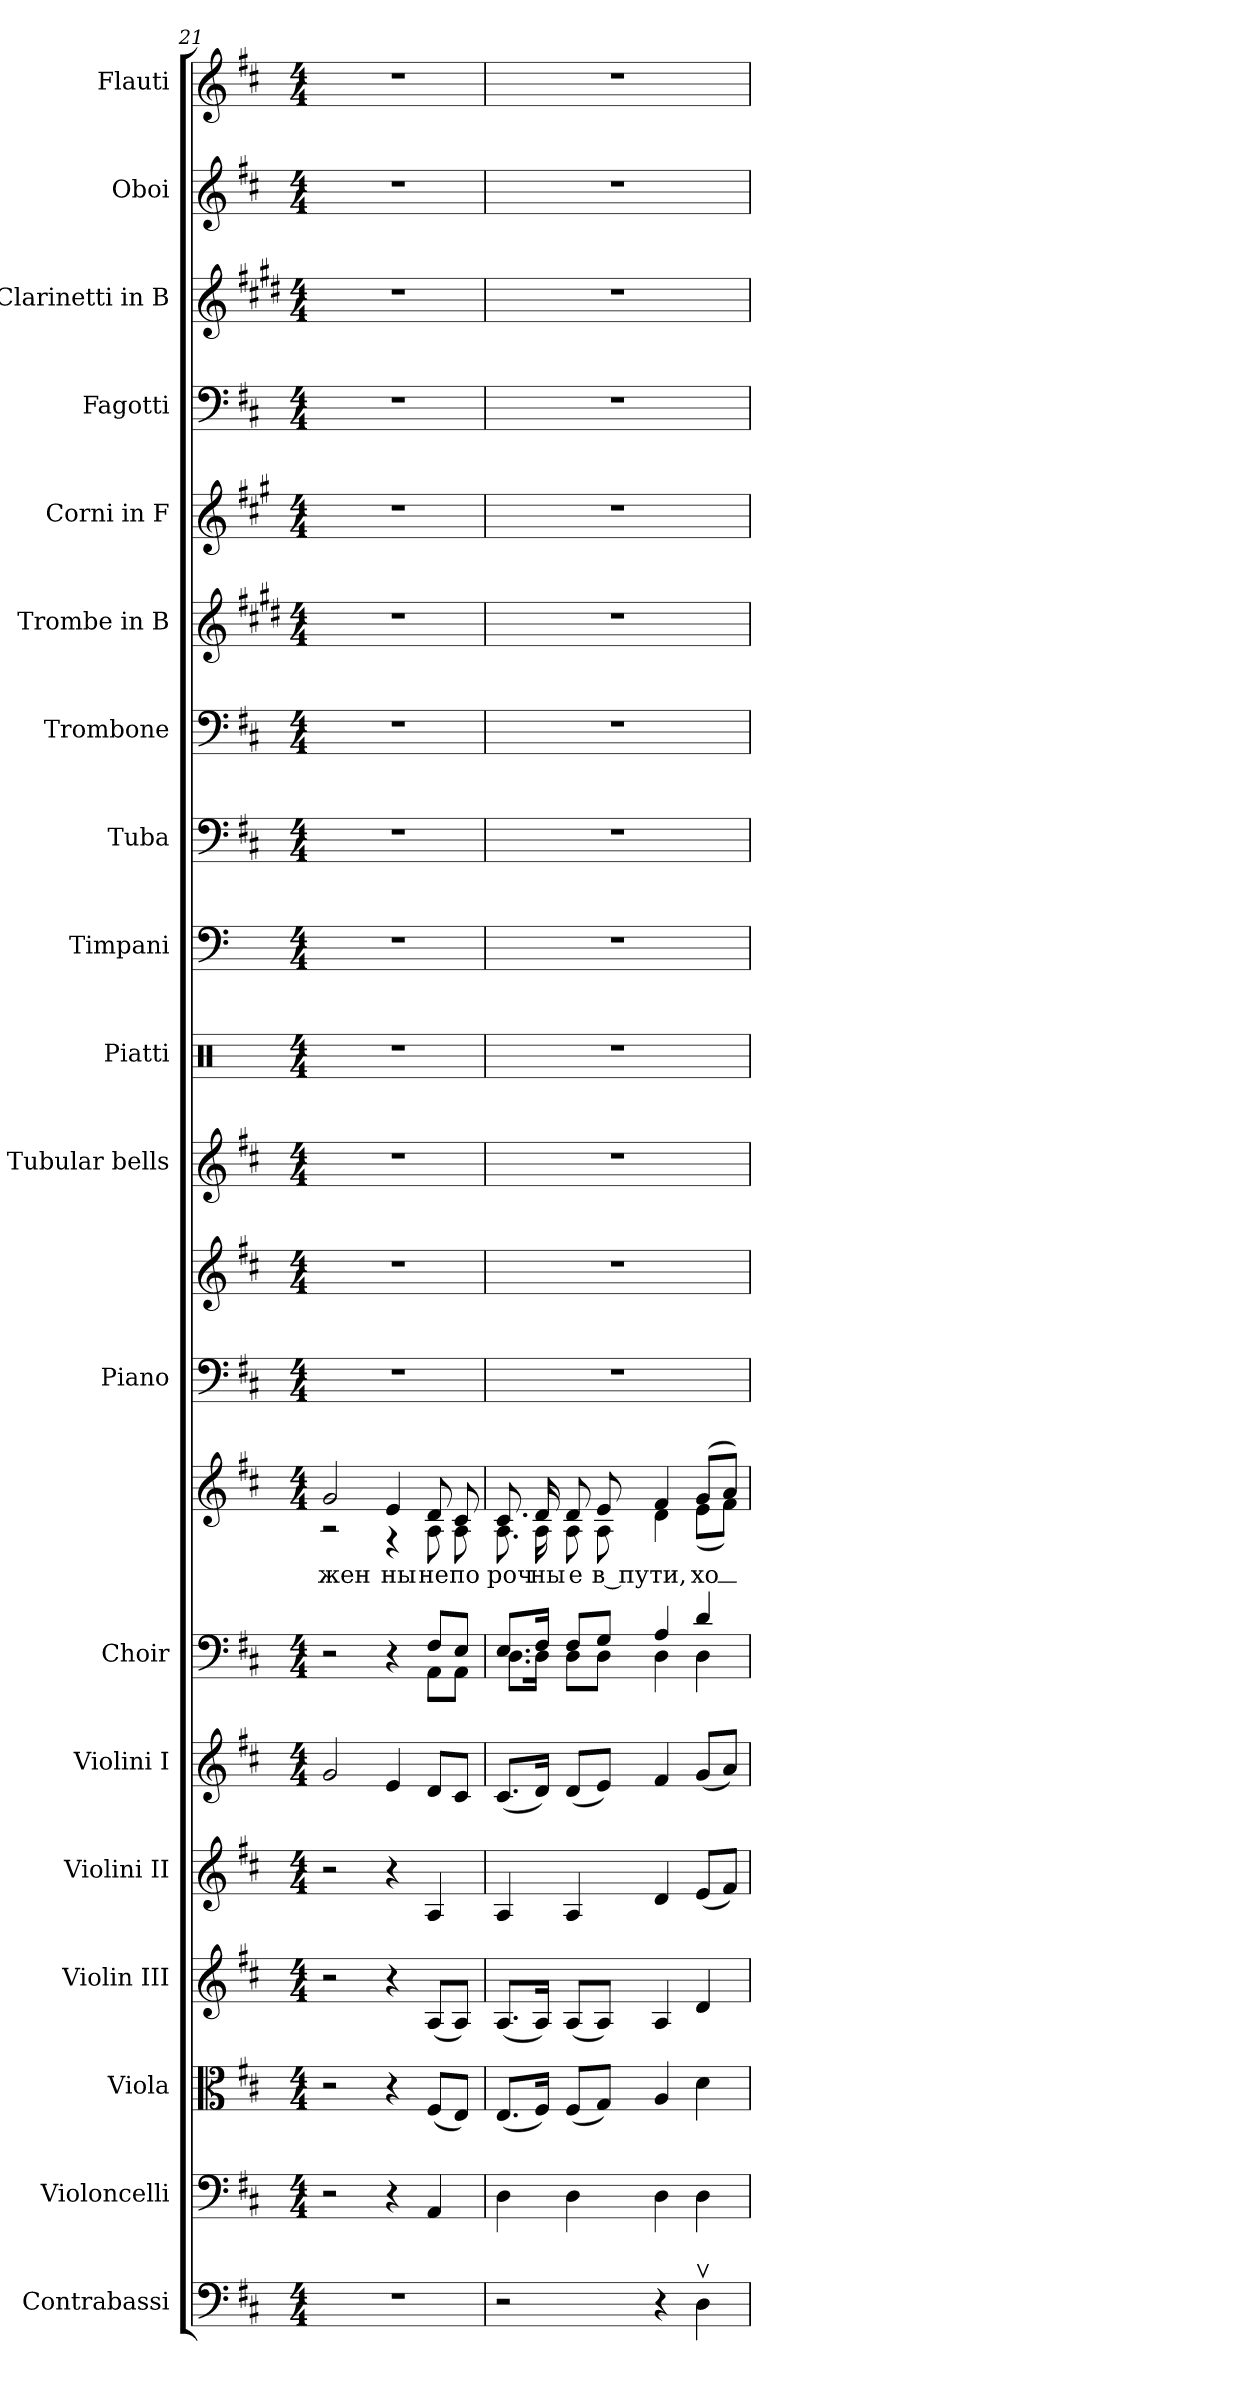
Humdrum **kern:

**kern	**kern	**kern	**kern	**kern	**kern	**kern	**kern	**text	**kern	**kern	**kern	**kern	**kern	**kern	**kern	**kern	**kern	**kern	**kern	**kern	**kern
*part19	*part18	*part17	*part16	*part15	*part14	*part13	*part13	*part13	*part12	*part12	*part11	*part10	*part9	*part8	*part7	*part6	*part5	*part4	*part3	*part2	*part1
*staff21	*staff20	*staff19	*staff18	*staff17	*staff16	*staff15	*staff14	*staff14	*staff13	*staff12	*staff11	*staff10	*staff9	*staff8	*staff7	*staff6	*staff5	*staff4	*staff3	*staff2	*staff1
*I"Contrabassi	*I"Violoncelli	*I"Viola	*I"Violin III	*I"Violini II	*I"Violini I	*I"Choir	*	*	*I"Piano	*	*I"Tubular bells	*I"Piatti	*I"Timpani	*I"Tuba	*I"Trombone	*I"Trombe in B	*I"Corni in F	*I"Fagotti	*I"Clarinetti in B	*I"Oboi	*I"Flauti
*	*	*	*I'Vln. II	*	*	*	*	*	*	*	*	*	*	*	*	*	*	*	*	*	*
*clefF4	*clefF4	*clefC3	*clefG2	*clefG2	*clefG2	*clefF4	*clefG2	*	*clefF4	*clefG2	*clefG2	*clefX	*clefF4	*clefF4	*clefF4	*clefG2	*clefG2	*clefF4	*clefG2	*clefG2	*clefG2
*ITrd7c12	*	*	*	*	*	*	*	*	*	*	*	*	*	*	*	*ITrd1c2	*ITrd4c7	*	*ITrd1c2	*	*
*k[f#c#]	*k[f#c#]	*k[f#c#]	*k[f#c#]	*k[f#c#]	*k[f#c#]	*k[f#c#]	*k[f#c#]	*	*k[f#c#]	*k[f#c#]	*k[f#c#]	*k[]	*k[]	*k[f#c#]	*k[f#c#]	*k[f#c#]	*k[f#c#]	*k[f#c#]	*k[f#c#]	*k[f#c#]	*k[f#c#]
*D:	*D:	*D:	*D:	*D:	*D:	*D:	*D:	*	*D:	*D:	*D:	*C:	*C:	*D:	*D:	*D:	*D:	*D:	*D:	*D:	*D:
*M4/4	*M4/4	*M4/4	*M4/4	*M4/4	*M4/4	*M4/4	*M4/4	*	*M4/4	*M4/4	*M4/4	*M4/4	*M4/4	*M4/4	*M4/4	*M4/4	*M4/4	*M4/4	*M4/4	*M4/4	*M4/4
=21	=21	=21	=21	=21	=21	=21	=21	=21	=21	=21	=21	=21	=21	=21	=21	=21	=21	=21	=21	=21	=21
*	*	*	*	*	*	*^	*	*	*	*	*	*	*	*	*	*	*	*	*	*	*
!	!	!	!	!	!	!	!	!	!LO:LY:a:color=#000000	!	!	!	!	!	!	!	!	!	!	!	!	!
*	*	*	*	*	*	*	*	*^	*	*	*	*	*	*	*	*	*	*	*	*	*	*
1r	2r	2r	2r	2r	2gi/	2r	2ryy	2gi/	2r	жен_	1r	1r	1r	1r	1r	1r	1r	1r	1r	1r	1r	1r	1r
!	!	!	!	!	!	!	!	!	!	!LO:LY:a:color=#000000	!	!	!	!	!	!	!	!	!	!	!	!	!
.	4r	4r	4r	4r	4ei/	4r	4ryy	4ei/	4r	ны	.	.	.	.	.	.	.	.	.	.	.	.	.
!	!	!	!	!	!	!	!	!	!	!LO:LY:b:color=#000000	!	!	!	!	!	!	!	!	!	!	!	!	!
.	4AAi/	(8F#i/L	(8Ai/L	4Ai/	8di/L	8F#i/L	8AAi\L	8di/	8Ai\	не_	.	.	.	.	.	.	.	.	.	.	.	.	.
!	!	!	!	!	!	!	!	!	!	!LO:LY:b:color=#000000	!	!	!	!	!	!	!	!	!	!	!	!	!
.	.	8Ei/J)	8Ai/J)	.	8c#i/J	8Ei/J	8AAi\J	8c#i/	8Ai\	по_	.	.	.	.	.	.	.	.	.	.	.	.	.
=22	=22	=22	=22	=22	=22	=22	=22	=22	=22	=22	=22	=22	=22	=22	=22	=22	=22	=22	=22	=22	=22	=22	=22
!	!	!	!	!	!	!	!	!	!	!LO:LY:b:color=#000000	!	!	!	!	!	!	!	!	!	!	!	!	!
2r	4Di\	(8.Ei/L	(8.Ai/L	4Ai/	(8.c#i/L	8.Ei/L	8.Di\L	8.c#i/	8.Ai\	роч_	1r	1r	1r	1r	1r	1r	1r	1r	1r	1r	1r	1r	1r
!	!	!	!	!	!	!	!	!	!	!LO:LY:b:color=#000000	!	!	!	!	!	!	!	!	!	!	!	!	!
.	.	16F#i/Jk)	16Ai/Jk)	.	16di/Jk)	16F#i/Jk	16Di\Jk	16di/	16Ai\	ны_	.	.	.	.	.	.	.	.	.	.	.	.	.
!	!	!	!	!	!	!	!	!	!	!LO:LY:b:color=#000000	!	!	!	!	!	!	!	!	!	!	!	!	!
.	4Di\	(8F#i/L	(8Ai/L	4Ai/	(8di/L	8F#i/L	8Di\L	8di/	8Ai\	е	.	.	.	.	.	.	.	.	.	.	.	.	.
!	!	!	!	!	!	!	!	!	!	!LO:LY:b:color=#000000	!	!	!	!	!	!	!	!	!	!	!	!	!
.	.	8Gi/J)	8Ai/J)	.	8ei/J)	8Gi/J	8Di\J	8ei/	8Ai\	в пу_	.	.	.	.	.	.	.	.	.	.	.	.	.
!	!	!	!	!	!	!	!	!	!	!LO:LY:b:color=#000000	!	!	!	!	!	!	!	!	!	!	!	!	!
4r	4Di\	4Ai/	4Ai/	4di/	4f#i/	4Ai/	4Di\	4f#i/	4di\	ти,	.	.	.	.	.	.	.	.	.	.	.	.	.
!	!	!	!	!	!	!	!	!	!	!LO:LY:b:color=#000000	!	!	!	!	!	!	!	!	!	!	!	!	!
4DDvi\	4Di\	4di\	4di/	(8ei/L	(8gi/L	4di/	4Di\	(8gi/L	(8ei\L	хо_	.	.	.	.	.	.	.	.	.	.	.	.	.
.	.	.	.	8f#i/J)	8ai/J)	.	.	8ai/J)	8f#i\J)	.	.	.	.	.	.	.	.	.	.	.	.	.	.
*	*	*	*	*	*	*v	*v	*	*	*	*	*	*	*	*	*	*	*	*	*	*	*	*
*	*	*	*	*	*	*	*v	*v	*	*	*	*	*	*	*	*	*	*	*	*	*	*
=	=	=	=	=	=	=	=	=	=	=	=	=	=	=	=	=	=	=	=	=	=
*-	*-	*-	*-	*-	*-	*-	*-	*-	*-	*-	*-	*-	*-	*-	*-	*-	*-	*-	*-	*-	*-
